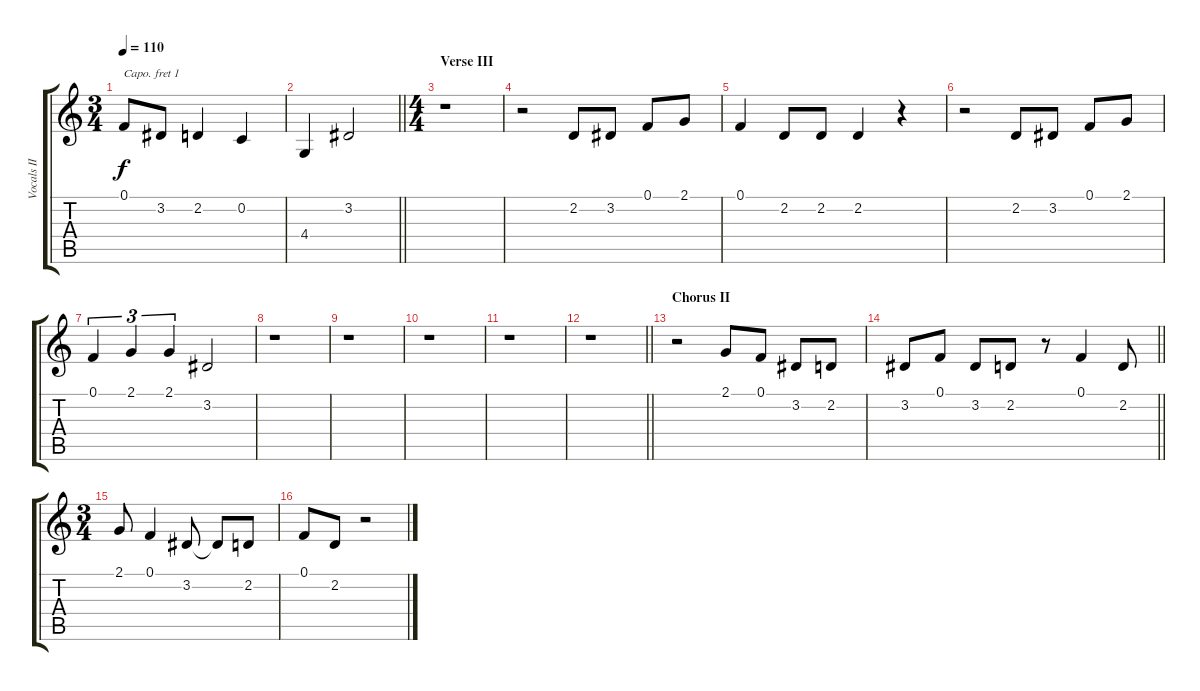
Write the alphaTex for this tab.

\track ("Vocals II" "Vocals II") {instrument altosax}
\staff {score tabs}
\capo 1
\tuning (E4 B3 G3 D3 A2 E2) {hide}
\ts (3 4)
\tempo 110
\clef g2
\ks c
0.1.8{dy f} 3.2.8 2.2.4 0.2.4 |
\barLineRight lightlight
4.4.4 3.2.2 |
\ts (4 4)
\section ("" "Verse III")
r.1 |
r.2 2.2.8 3.2.8 0.1.8 2.1.8 |
0.1.4 2.2.8 2.2.8 2.2.4 r.4 |
r.2 2.2.8 3.2.8 0.1.8 2.1.8 |
0.1.4{tu (3 2)} 2.1.4{tu (3 2)} 2.1.4{tu (3 2)} 3.2.2 |
r.1 |
r.1 |
r.1 |
r.1 |
\barLineRight lightlight
r.1 |
\section ("" "Chorus II")
r.2 2.1.8 0.1.8 3.2.8 2.2.8 |
\barLineRight lightlight
3.2.8 0.1.8 3.2.8 2.2.8 r.8 0.1.4 2.2.8 |
\ts (3 4)
2.1.8 0.1.4 3.2.8 3.2{t}.8 2.2.8 |
0.1.8 2.2.8 r.2
